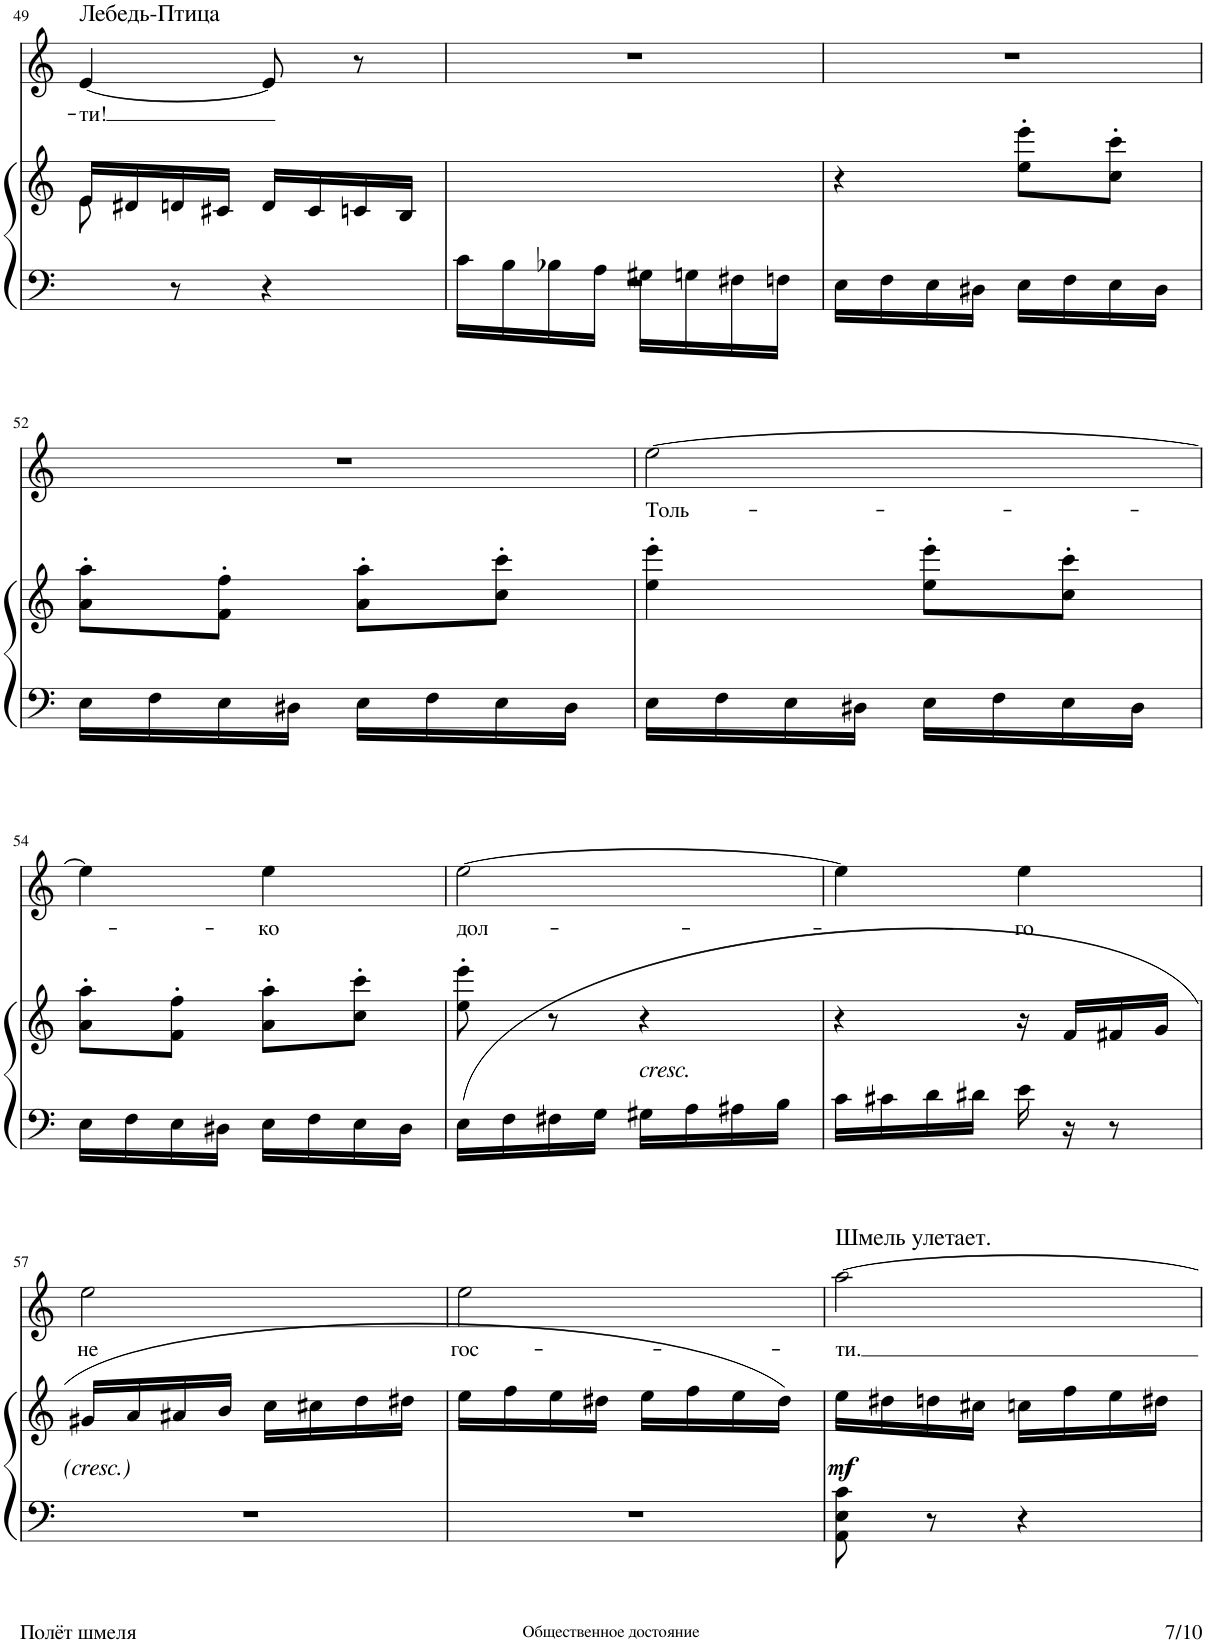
**kern	**kern	**dynam	**kern	**text
*part2	*part2	*part2	*part1	*part1
*staff3	*staff2	*staff2/3	*staff1	*staff1
*I"Piano	*	*	*I"Soprano	*
*I'Pno	*	*	*	*
!!LO:PB:g=z
*clefF4	*clefG2	*	*clefG2	*
*k[]	*k[]	*	*k[]	*
*M2/4	*M2/4	*	*M2/4	*
=49	=49	=49	=49	=49
*	*^	*	*	*
!	!	!	!	!LO:TX:a:t=Лебедь-Птица	!
!	!	!	!	!	!LO:LY:b
8ryy	16e/LL	8e\	.	[4e/	-ти!
.	16d#X/	.	.	.	.
8r	16dn/	4.ryy	.	.	.
.	16c#X/JJ	.	.	.	.
4r	16d/LL	.	.	8e/]	.
.	16c#/	.	.	.	.
.	16cn/	.	.	8r	.
.	16B/JJ	.	.	.	.
*	*v	*v	*	*	*
=50	=50	=50	=50	=50
*^	*	*	*	*
16c\LL	2r	2ryy	.	2r	.
16B\	.	.	.	.	.
16B-X\	.	.	.	.	.
16A\JJ	.	.	.	.	.
16G#X\LL	.	.	.	.	.
16Gn\	.	.	.	.	.
16F#X\	.	.	.	.	.
16Fn\JJ	.	.	.	.	.
*v	*v	*	*	*	*
=51	=51	=51	=51	=51
16E\LL	4r	.	2r	.
16F\	.	.	.	.
16E\	.	.	.	.
16D#X\JJ	.	.	.	.
16E\LL	8ee\'> 8eee\'>L	.	.	.
16F\	.	.	.	.
16E\	8cc\'> 8ccc\'>J	.	.	.
16D#\JJ	.	.	.	.
!!LO:LB:g=z
=52	=52	=52	=52	=52
16E\LL	8a\'> 8aa\'>L	.	2r	.
16F\	.	.	.	.
16E\	8f\'> 8ff\'>J	.	.	.
16D#X\JJ	.	.	.	.
16E\LL	8a\'> 8aa\'>L	.	.	.
16F\	.	.	.	.
16E\	8cc\'> 8ccc\'>J	.	.	.
16D#\JJ	.	.	.	.
=53	=53	=53	=53	=53
!	!	!	!	!LO:LY:b
16E\LL	4ee\'> 4eee\'>	.	[2ee\	Толь-
16F\	.	.	.	.
16E\	.	.	.	.
16D#X\JJ	.	.	.	.
16E\LL	8ee\'> 8eee\'>L	.	.	.
16F\	.	.	.	.
16E\	8cc\'> 8ccc\'>J	.	.	.
16D#\JJ	.	.	.	.
!!LO:LB:g=z
=54	=54	=54	=54	=54
16E\LL	8a\'> 8aa\'>L	.	4ee\]	.
16F\	.	.	.	.
16E\	8f\'> 8ff\'>J	.	.	.
16D#X\JJ	.	.	.	.
!	!	!	!	!LO:LY:b
16E\LL	8a\'> 8aa\'>L	.	4ee\	-ко
16F\	.	.	.	.
16E\	8cc\'> 8ccc\'>J	.	.	.
16D#\JJ	.	.	.	.
=55	=55	=55	=55	=55
!	!	!	!	!LO:LY:b
(16E\LL	8ee\'> 8eee\'>	.	[2ee\	дол-
16F\	.	.	.	.
16F#X\	8r	.	.	.
16G\JJ	.	.	.	.
!	!LO:TX:b:i:t=cresc.	!	!	!
16G#X\LL	4r	.	.	.
16A\	.	.	.	.
16A#X\	.	.	.	.
16B\JJ	.	.	.	.
=56	=56	=56	=56	=56
16c\LL	4r	.	4ee\]	.
16c#X\	.	.	.	.
16d\	.	.	.	.
16d#X\JJ	.	.	.	.
!	!	!	!	!LO:LY:b
16e\	16r	.	4ee\	-го
16r	16f/LL	.	.	.
8r	16f#X/	.	.	.
.	16g/JJ	.	.	.
!!LO:LB:g=z
=57	=57	=57	=57	=57
!	!	!	!	!LO:LY:b
2r	16g#X/LL	.	2ee\	не
.	16a/	.	.	.
.	16a#X/	.	.	.
.	16b/JJ	.	.	.
.	16cc\LL	.	.	.
.	16cc#X\	.	.	.
.	16dd\	.	.	.
.	16dd#X\JJ	.	.	.
=58	=58	=58	=58	=58
!	!	!	!	!LO:LY:b
2r	16ee\LL	.	2ee\	гос-
.	16ff\	.	.	.
.	16ee\	.	.	.
.	16dd#X\JJ	.	.	.
.	16ee\LL	.	.	.
.	16ff\	.	.	.
.	16ee\	.	.	.
.	16dd#\JJ)	.	.	.
=59	=59	=59	=59	=59
!	!	!	!LO:TX:a:t=Шмель улетает.	!
!	!	!LO:DY:b	!	!LO:LY:b
8AA\ 8E\ 8c\	16ee\LL	mf	[2aa\	-ти.
.	16dd#X\	.	.	.
8r	16ddn\	.	.	.
.	16cc#X\JJ	.	.	.
4r	16ccn\LL	.	.	.
.	16ff\	.	.	.
.	16ee\	.	.	.
.	16dd#X\JJ	.	.	.
=	=	=	=	=
*-	*-	*-	*-	*-
